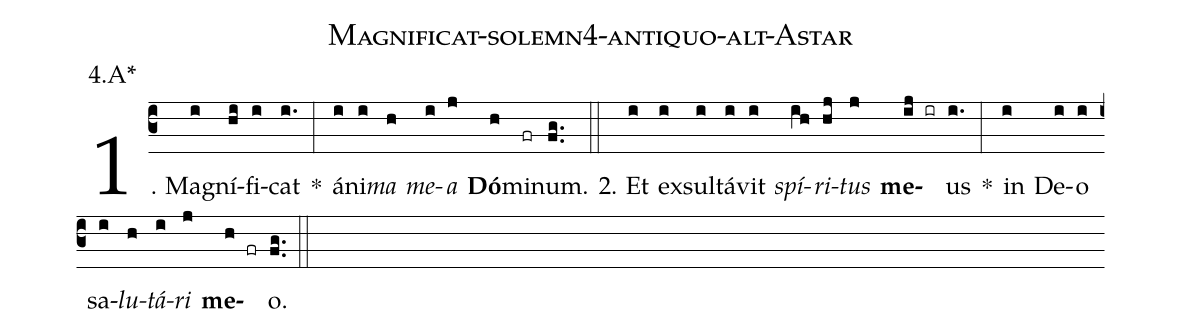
name: Magnificat-solemn4-antiquo-alt-Astar;
annotation: 4.A*;
%%
(c3)1. Ma(i)gní(hi)fi(i)cat(i.) *(:) á(i)ni(i)<i>ma</i>(h) <i>me</i>(i)<i>a</i>(j) <b>Dó</b>(h)mi(fr)num.(fg..) (::)
2. Et(i) ex(i)sul(i)tá(i)vit(i) <i>spí</i>(ih)<i>ri</i>(hj)<i>tus</i>(j) <b>me</b>(ij ir)us(i.) *(:) in(i) De(i)o(i) sa(i)<i>lu</i>(h)<i>tá</i>(i)<i>ri</i>(j) <b>me</b>(h fr)o.(fg..) (::)
